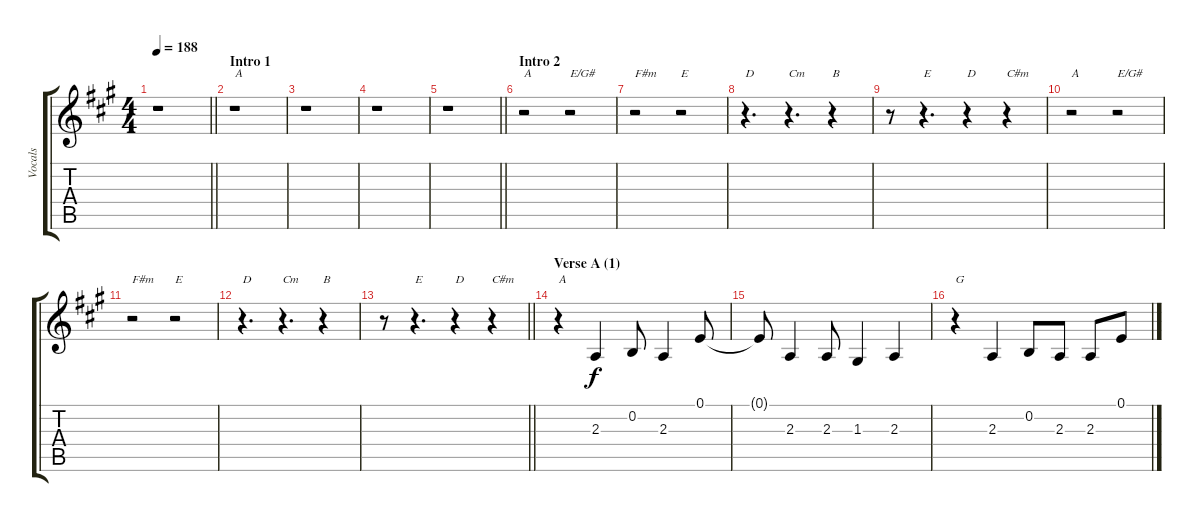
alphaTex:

\track ("Vocals" "Vocals") {instrument sopranosax}
\staff {score tabs}
\tuning (E4 B3 G3 D3 A2 E2) {hide}
\ts (4 4)
\tempo 188
\clef g2
\barLineRight lightlight
\ks a
r.1{dy f instrument sopranosax} |
\section ("" "Intro 1")
r.1{txt "A"} |
r.1 |
r.1 |
\barLineRight lightlight
r.1 |
\section ("" "Intro 2")
r.2{txt "A"} r.2{txt "E/G#"} |
r.2{txt "F#m"} r.2{txt "E"} |
r.4{d txt "D"} r.4{d txt "Cm"} r.4{txt "B"} |
r.8 r.4{d txt "E"} r.4{txt "D"} r.4{txt "C#m"} |
r.2{txt "A"} r.2{txt "E/G#"} |
r.2{txt "F#m"} r.2{txt "E"} |
r.4{d txt "D"} r.4{d txt "Cm"} r.4{txt "B"} |
\barLineRight lightlight
r.8 r.4{d txt "E"} r.4{txt "D"} r.4{txt "C#m"} |
\section ("" "Verse A (1)")
r.4{txt "A"} 2.3.4 0.2.8 2.3.4 0.1.8 |
0.1{t}.8 2.3.4 2.3.8 1.3.4 2.3.4 |
r.4{txt "G"} 2.3.4 0.2.8 2.3.8 2.3.8 0.1.8
